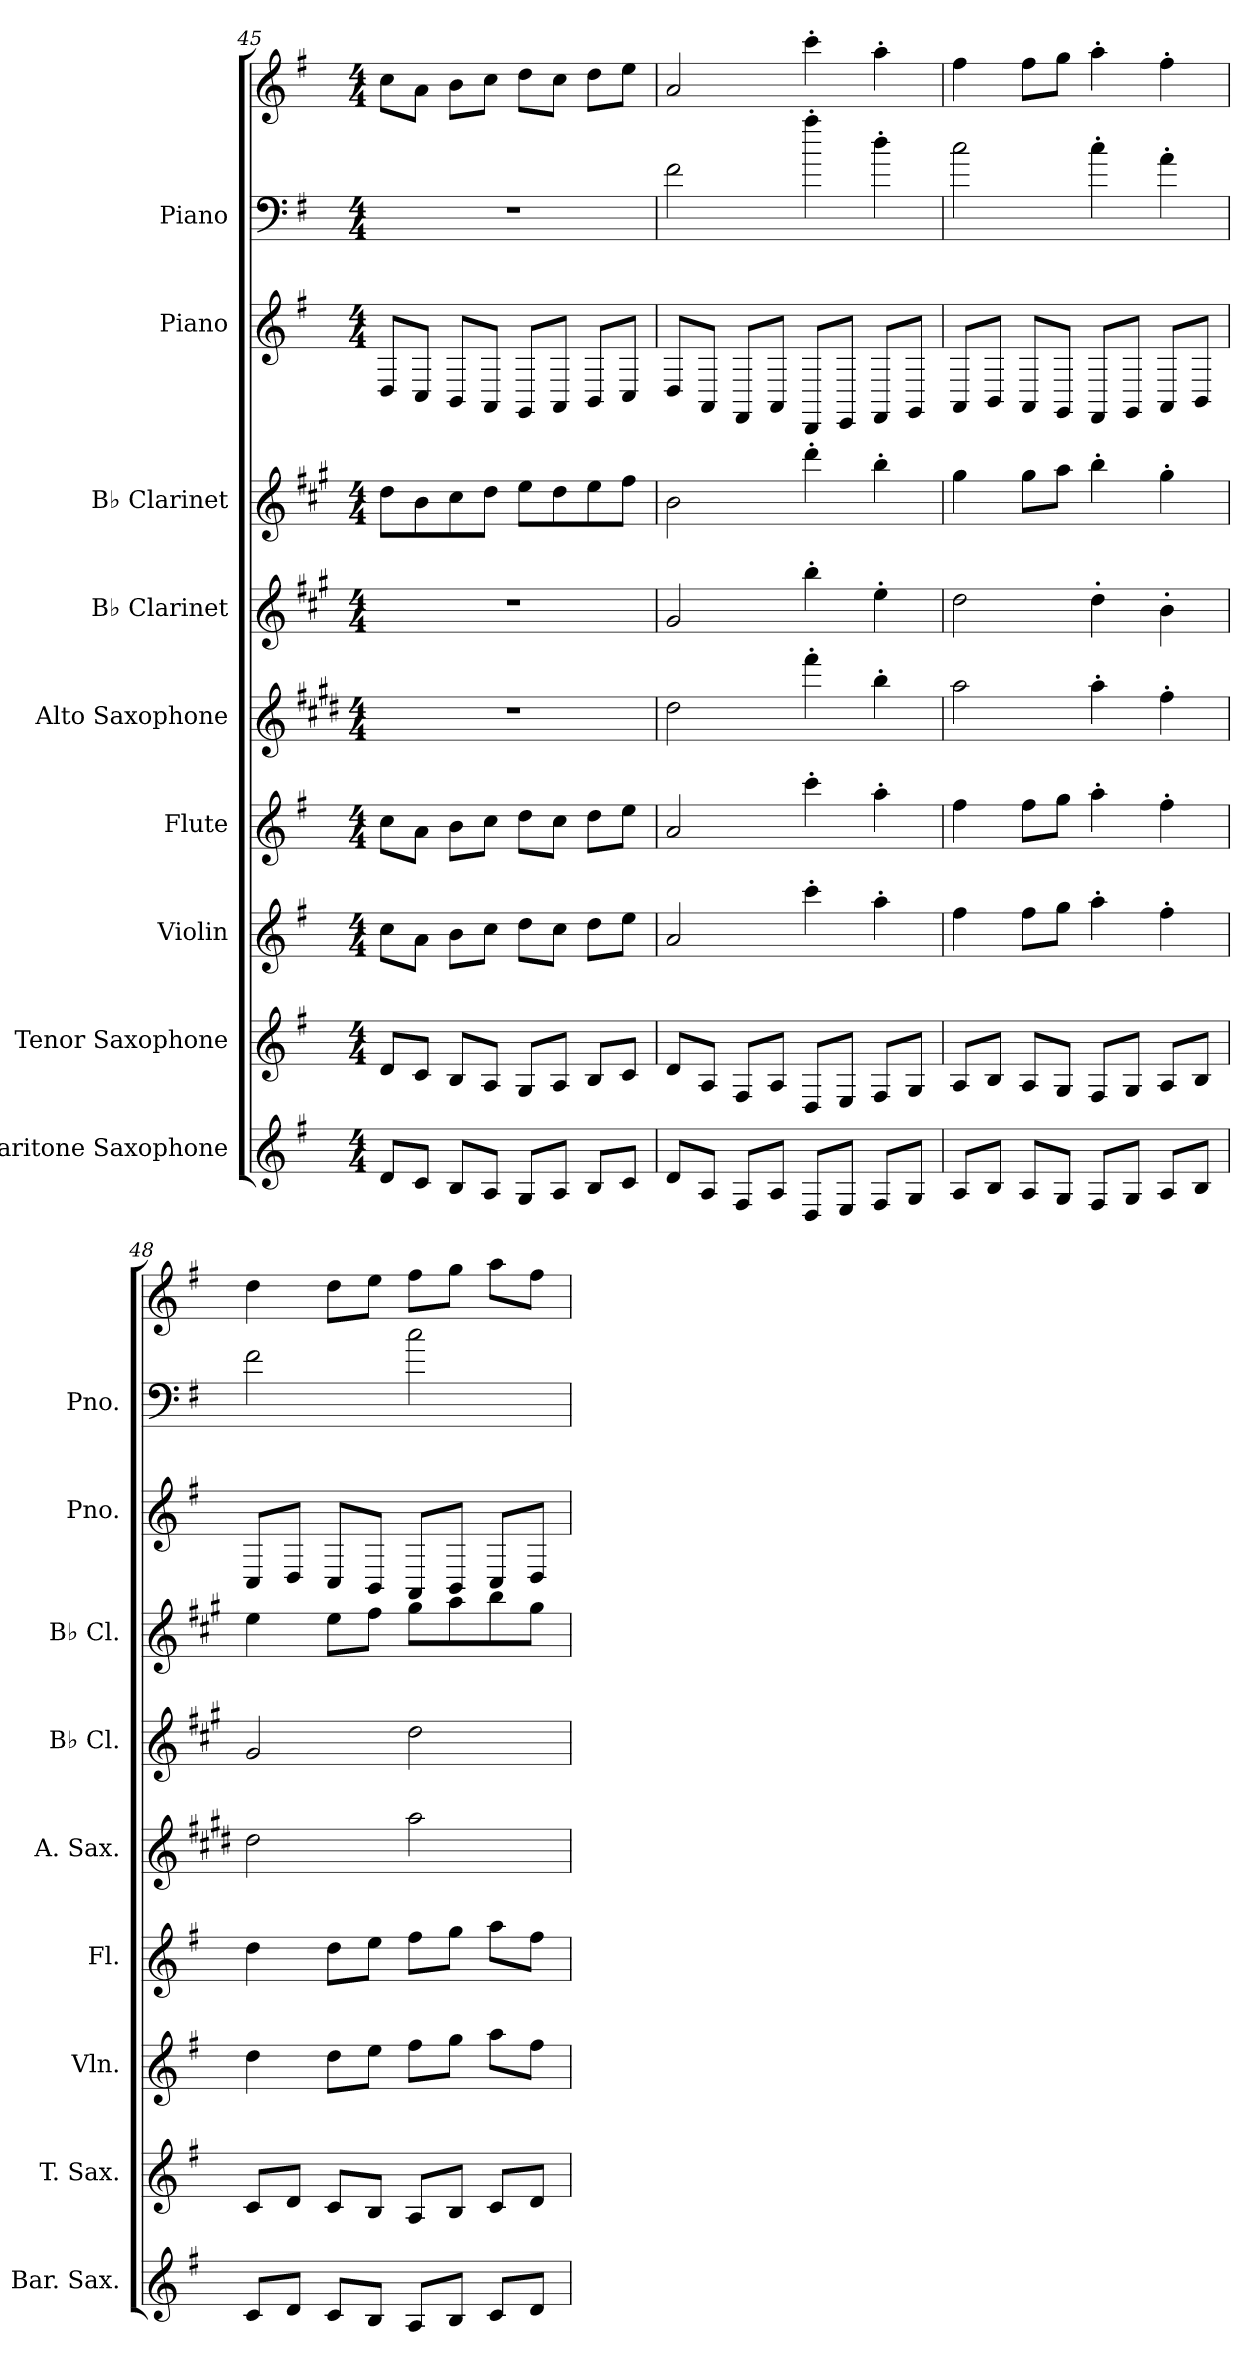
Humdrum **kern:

**kern	**kern	**kern	**kern	**kern	**kern	**kern	**kern	**kern	**kern
*part9	*part8	*part7	*part6	*part5	*part4	*part3	*part2	*part1	*part1
*staff10	*staff9	*staff8	*staff7	*staff6	*staff5	*staff4	*staff3	*staff2	*staff1
*I"Baritone Saxophone	*I"Tenor Saxophone	*I"Violin	*I"Flute	*I"Alto Saxophone	*I"B♭ Clarinet	*I"B♭ Clarinet	*I"Piano	*I"Piano	*
*I'Bar. Sax.	*I'T. Sax.	*I'Vln.	*I'Fl.	*I'A. Sax.	*I'B♭ Cl.	*I'B♭ Cl.	*I'Pno.	*I'Pno.	*
*clefG2	*clefG2	*clefG2	*clefG2	*clefG2	*clefG2	*clefG2	*clefG2	*clefF4	*clefG2
*ITrd12c21	*ITrd8c14	*	*	*ITrd5c9	*ITrd1c2	*ITrd1c2	*	*	*
*k[f#]	*k[f#]	*k[f#]	*k[f#]	*k[f#]	*k[f#]	*k[f#]	*k[f#]	*k[f#]	*k[f#]
*M4/4	*M4/4	*M4/4	*M4/4	*M4/4	*M4/4	*M4/4	*M4/4	*M4/4	*M4/4
=45	=45	=45	=45	=45	=45	=45	=45	=45	=45
8D/L	8D/L	8cc\L	8cc\L	1r	1r	8cc\L	8D/L	1r	8cc\L
8C/J	8C/J	8a\J	8a\J	.	.	8a\	8C/J	.	8a\J
8BB/L	8BB/L	8b\L	8b\L	.	.	8b\	8BB/L	.	8b\L
8AA/J	8AA/J	8cc\J	8cc\J	.	.	8cc\J	8AA/J	.	8cc\J
8GG/L	8GG/L	8dd\L	8dd\L	.	.	8dd\L	8GG/L	.	8dd\L
8AA/J	8AA/J	8cc\J	8cc\J	.	.	8cc\	8AA/J	.	8cc\J
8BB/L	8BB/L	8dd\L	8dd\L	.	.	8dd\	8BB/L	.	8dd\L
8C/J	8C/J	8ee\J	8ee\J	.	.	8ee\J	8C/J	.	8ee\J
=46	=46	=46	=46	=46	=46	=46	=46	=46	=46
8D/L	8D/L	2a/	2a/	2f#\	2f#/	2a\	8D/L	2f#\	2a/
8AA/J	8AA/J	.	.	.	.	.	8AA/J	.	.
8FF#/L	8FF#/L	.	.	.	.	.	8FF#/L	.	.
8AA/J	8AA/J	.	.	.	.	.	8AA/J	.	.
8DD/L	8DD/L	4ccc'\	4ccc'\	4aa'\	4aa'\	4ccc'\	8DD/L	4aa'\	4ccc'\
8EE/J	8EE/J	.	.	.	.	.	8EE/J	.	.
8FF#/L	8FF#/L	4aa'\	4aa'\	4dd'\	4dd'\	4aa'\	8FF#/L	4dd'\	4aa'\
8GG/J	8GG/J	.	.	.	.	.	8GG/J	.	.
!!LO:LB:g=z
=47	=47	=47	=47	=47	=47	=47	=47	=47	=47
8AA/L	8AA/L	4ff#\	4ff#\	2cc\	2cc\	4ff#\	8AA/L	2cc\	4ff#\
8BB/J	8BB/J	.	.	.	.	.	8BB/J	.	.
8AA/L	8AA/L	8ff#\L	8ff#\L	.	.	8ff#\L	8AA/L	.	8ff#\L
8GG/J	8GG/J	8gg\J	8gg\J	.	.	8gg\J	8GG/J	.	8gg\J
8FF#/L	8FF#/L	4aa'\	4aa'\	4cc'\	4cc'\	4aa'\	8FF#/L	4cc'\	4aa'\
8GG/J	8GG/J	.	.	.	.	.	8GG/J	.	.
8AA/L	8AA/L	4ff#'\	4ff#'\	4a'\	4a'\	4ff#'\	8AA/L	4a'\	4ff#'\
8BB/J	8BB/J	.	.	.	.	.	8BB/J	.	.
=48	=48	=48	=48	=48	=48	=48	=48	=48	=48
8C/L	8C/L	4dd\	4dd\	2f#\	2f#/	4dd\	8C/L	2f#\	4dd\
8D/J	8D/J	.	.	.	.	.	8D/J	.	.
8C/L	8C/L	8dd\L	8dd\L	.	.	8dd\L	8C/L	.	8dd\L
8BB/J	8BB/J	8ee\J	8ee\J	.	.	8ee\J	8BB/J	.	8ee\J
8AA/L	8AA/L	8ff#\L	8ff#\L	2cc\	2cc\	8ff#\L	8AA/L	2cc\	8ff#\L
8BB/J	8BB/J	8gg\J	8gg\J	.	.	8gg\	8BB/J	.	8gg\J
8C/L	8C/L	8aa\L	8aa\L	.	.	8aa\	8C/L	.	8aa\L
8D/J	8D/J	8ff#\J	8ff#\J	.	.	8ff#\J	8D/J	.	8ff#\J
=	=	=	=	=	=	=	=	=	=
*-	*-	*-	*-	*-	*-	*-	*-	*-	*-
